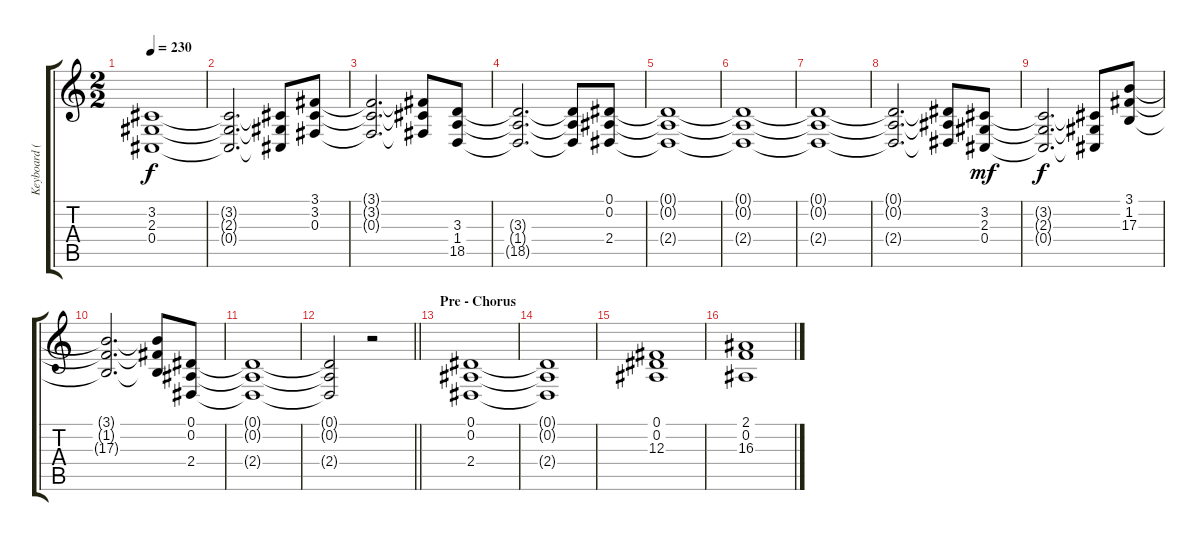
\track ("Keyboard (Jens Johansson)" "Keyboard (") {instrument choiraahs}
\staff {score tabs}
\tuning (Eb4 Bb3 Gb3 Db3 Ab2 Eb2) {hide}
\ts (2 2)
\tempo 230
\clef g2
\ks c
(3.2{t} 2.3{t} 0.4{t}).1{dy f} |
(3.2{t} 2.3{t} 0.4{t}).2{d} (3.2{t} 2.3{t} 0.4{t}).8 (3.1 3.2 0.3).8 |
(3.1{t} 3.2{t} 0.3{t}).2{d} (3.1{t} 3.2{t} 0.3{t}).8 (3.3 1.4 18.5).8 |
(3.3{t} 1.4{t} 18.5{t}).2{d} (3.3{t} 1.4{t} 18.5{t}).8 (0.1 0.2 2.4).8 |
(0.1{t} 0.2{t} 2.4{t}).1 |
(0.1{t} 0.2{t} 2.4{t}).1 |
(0.1{t} 0.2{t} 2.4{t}).1 |
(0.1{t} 0.2{t} 2.4{t}).2{d} (0.1{t} 0.2{t} 2.4{t}).8 (3.2 2.3 0.4).8{dy mf} |
(3.2{t} 2.3{t} 0.4{t}).2{d dy f} (3.2{t} 2.3{t} 0.4{t}).8 (3.1 1.2 17.3).8 |
(3.1{t} 1.2{t} 17.3{t}).2{d} (3.1{t} 1.2{t} 17.3{t}).8 (0.1 0.2 2.4).8 |
(0.1{t} 0.2{t} 2.4{t}).1 |
\barLineRight lightlight
(0.1{t} 0.2{t} 2.4{t}).2 r.2 |
\section ("" "Pre - Chorus")
(0.1 0.2 2.4).1 |
(0.1{t} 0.2{t} 2.4{t}).1 |
(0.1 0.2 12.3).1 |
(2.1 0.2 16.3).1
